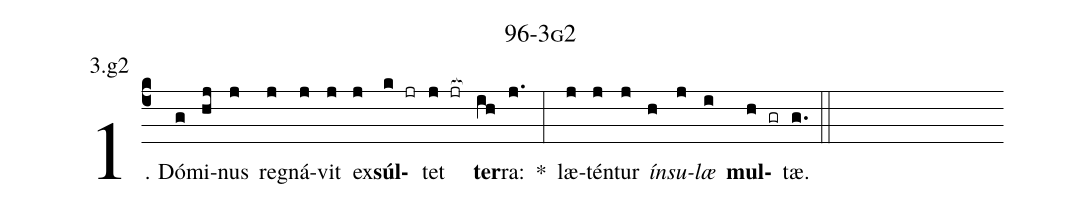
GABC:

name: 96-3g2;
annotation: 3.g2;
%%
(c4)1. Dó(g)mi(hj)nus(j) re(j)gná(j)vit(j) ex(j)<b>súl</b>(k jr)tet(j jr[ocb:1{]) <b>ter</b>(ih[ocb:0}])ra:(j.) *(:) læ(j)tén(j)tur(j) <i>ín</i>(h)<i>su</i>(j)<i>læ</i>(i) <b>mul</b>(h gr)tæ.(g.) (::)
